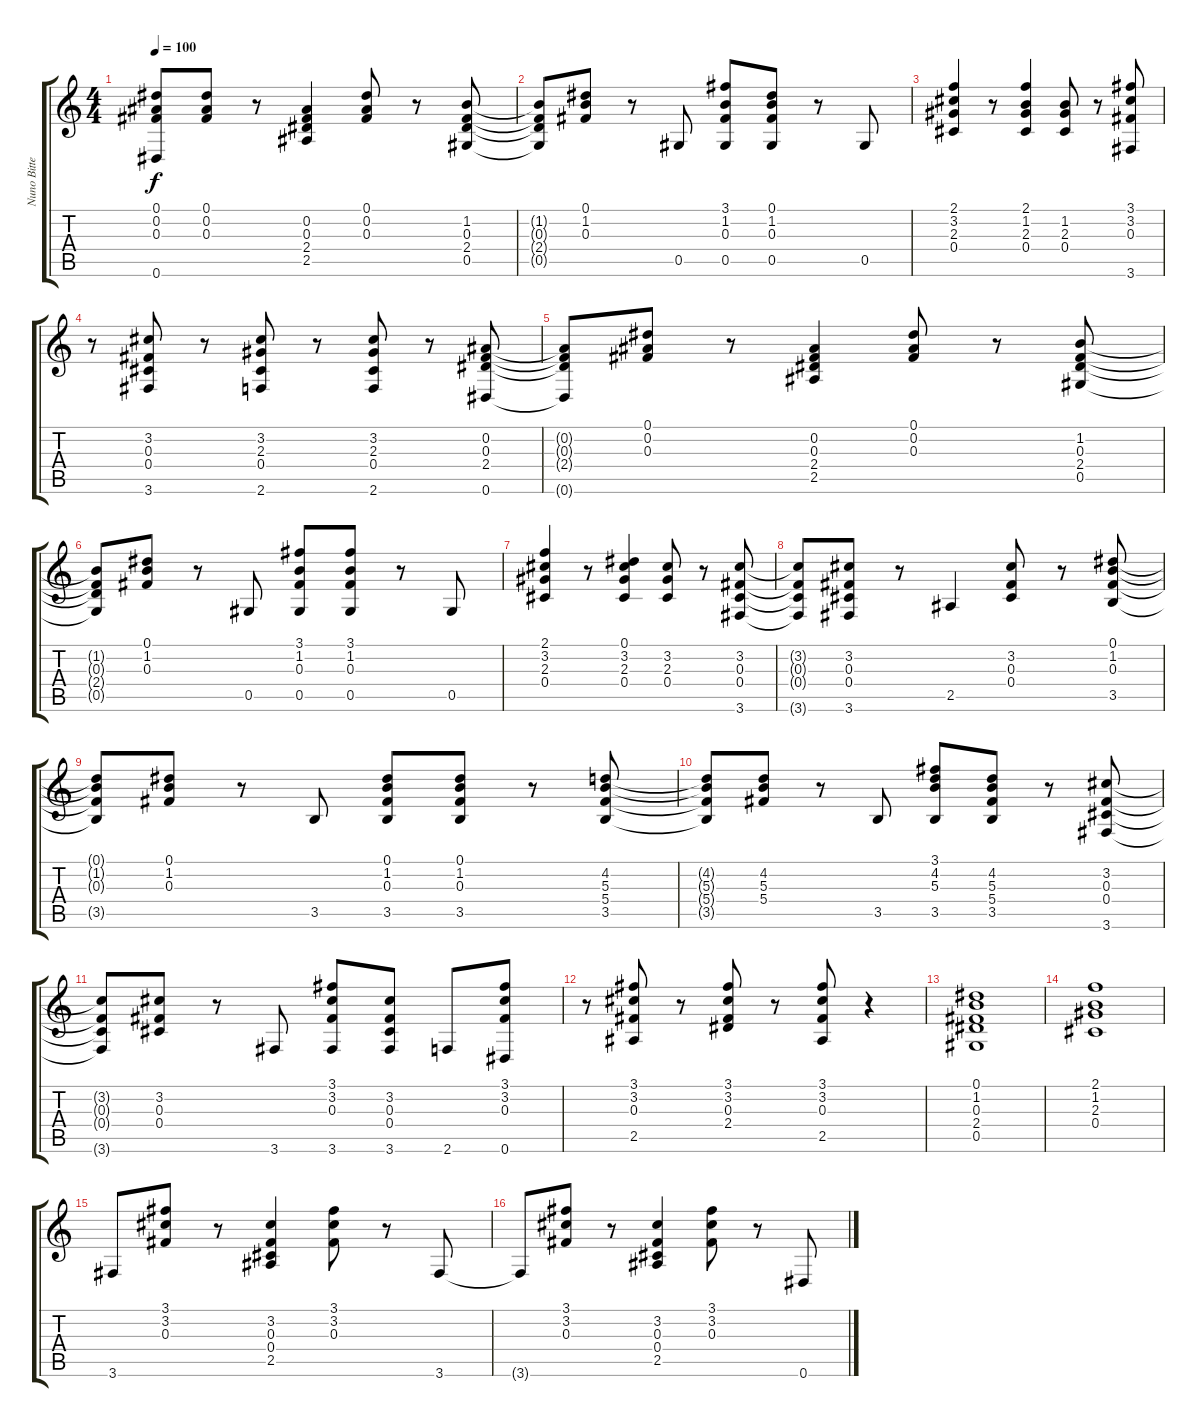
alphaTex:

\track ("Nuno Bittencourt (Violão)" "Nuno Bitte") {instrument acousticguitarsteel}
\staff {score tabs}
\tuning (Eb4 Bb3 Gb3 Db3 Ab2 Eb2) {hide}
\ts (4 4)
\tempo 100
\clef g2
\ks c
(0.1{t} 0.2{t} 0.3{t} 0.6{t}).8{dy f} (0.1 0.2 0.3).8 r.8 (0.2 0.3 2.4 2.5).4 (0.1 0.2 0.3).8 r.8 (1.2 0.3 2.4 0.5).8 |
(1.2{t} 0.3{t} 2.4{t} 0.5{t}).8 (0.1 1.2 0.3).8 r.8 0.5.8 (3.1 1.2 0.3 0.5).8 (0.1 1.2 0.3 0.5).8 r.8 0.5.8 |
(2.1 3.2 2.3 0.4).4 r.8 (2.1 1.2 2.3 0.4).4 (1.2 2.3 0.4).8 r.8 (3.1 3.2 0.3 3.6).8 |
r.8 (3.2 0.3 0.4 3.6).8 r.8 (3.2 2.3 0.4 2.6).8 r.8 (3.2 2.3 0.4 2.6).8 r.8 (0.2 0.3 2.4 0.6).8 |
(0.2{t} 0.3{t} 2.4{t} 0.6{t}).8 (0.1 0.2 0.3).8 r.8 (0.2 0.3 2.4 2.5).4 (0.1 0.2 0.3).8 r.8 (1.2 0.3 2.4 0.5).8 |
(1.2{t} 0.3{t} 2.4{t} 0.5{t}).8 (0.1 1.2 0.3).8 r.8 0.5.8 (3.1 1.2 0.3 0.5).8 (3.1 1.2 0.3 0.5).8 r.8 0.5.8 |
(2.1 3.2 2.3 0.4).4 r.8 (0.1 3.2 2.3 0.4).4 (3.2 2.3 0.4).8 r.8 (3.2 0.3 0.4 3.6).8 |
(3.2{t} 0.3{t} 0.4{t} 3.6{t}).8 (3.2 0.3 0.4 3.6).8 r.8 2.5.4 (3.2 0.3 0.4).8 r.8 (0.1 1.2 0.3 3.5).8 |
(0.1{t} 1.2{t} 0.3{t} 3.5{t}).8 (0.1 1.2 0.3).8 r.8 3.5.8 (0.1 1.2 0.3 3.5).8 (0.1 1.2 0.3 3.5).8 r.8 (4.2 5.3 5.4 3.5).8 |
(4.2{t} 5.3{t} 5.4{t} 3.5{t}).8 (4.2 5.3 5.4).8 r.8 3.5.8 (3.1 4.2 5.3 3.5).8 (4.2 5.3 5.4 3.5).8 r.8 (3.2 0.3 0.4 3.6).8 |
(3.2{t} 0.3{t} 0.4{t} 3.6{t}).8 (3.2 0.3 0.4).8 r.8 3.6.8 (3.1 3.2 0.3 3.6).8 (3.2 0.3 0.4 3.6).8 2.6.8 (3.1 3.2 0.3 0.6).8 |
r.8 (3.1 3.2 0.3 2.5).8 r.8 (3.1 3.2 0.3 2.4).8 r.8 (3.1 3.2 0.3 2.5).8 r.4 |
(0.1 1.2 0.3 2.4 0.5).1 |
(2.1 1.2 2.3 0.4).1 |
3.6.8 (3.1 3.2 0.3).8 r.8 (3.2 0.3 0.4 2.5).4 (3.1 3.2 0.3).8 r.8 3.6.8 |
3.6{t}.8 (3.1 3.2 0.3).8 r.8 (3.2 0.3 0.4 2.5).4 (3.1 3.2 0.3).8 r.8 0.6.8
